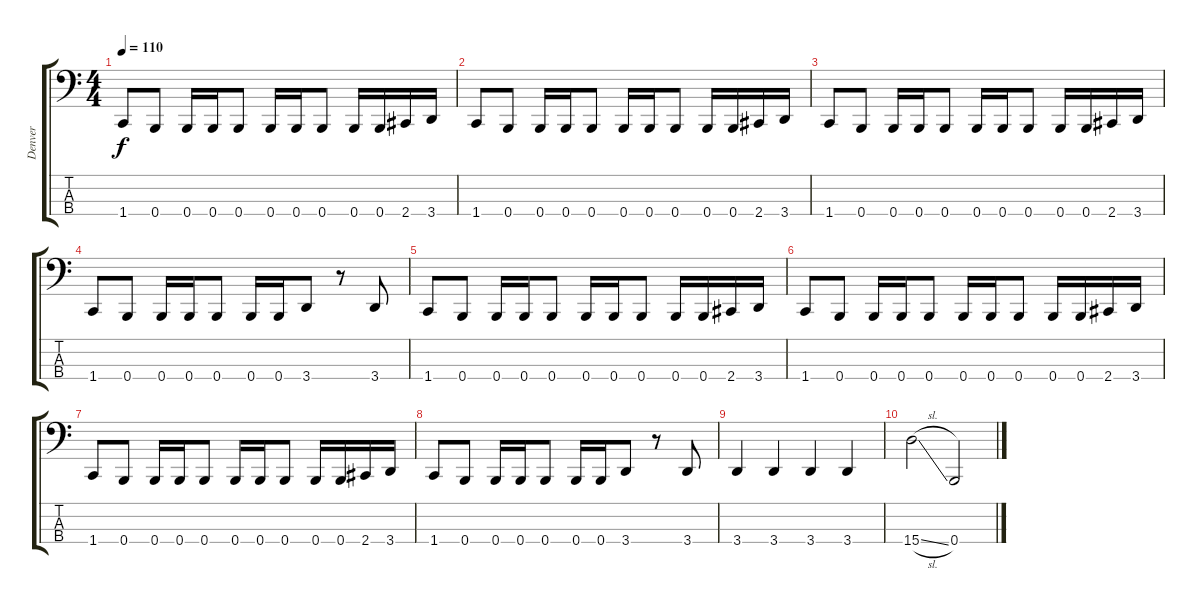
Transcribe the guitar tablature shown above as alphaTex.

\track ("Denver" "Denver") {instrument electricbasspick}
\staff {score tabs}
\tuning (E2 B1 Gb1 B0) {hide}
\ts (4 4)
\tempo 110
\clef f4
\ks c
1.4.8{dy f} 0.4.8 0.4.16 0.4.16 0.4.8 0.4.16 0.4.16 0.4.8 0.4.16 0.4.16 2.4.16 3.4.16 |
1.4.8 0.4.8 0.4.16 0.4.16 0.4.8 0.4.16 0.4.16 0.4.8 0.4.16 0.4.16 2.4.16 3.4.16 |
1.4.8 0.4.8 0.4.16 0.4.16 0.4.8 0.4.16 0.4.16 0.4.8 0.4.16 0.4.16 2.4.16 3.4.16 |
1.4.8 0.4.8 0.4.16 0.4.16 0.4.8 0.4.16 0.4.16 3.4.8 r.8 3.4.8 |
1.4.8 0.4.8 0.4.16 0.4.16 0.4.8 0.4.16 0.4.16 0.4.8 0.4.16 0.4.16 2.4.16 3.4.16 |
1.4.8 0.4.8 0.4.16 0.4.16 0.4.8 0.4.16 0.4.16 0.4.8 0.4.16 0.4.16 2.4.16 3.4.16 |
1.4.8 0.4.8 0.4.16 0.4.16 0.4.8 0.4.16 0.4.16 0.4.8 0.4.16 0.4.16 2.4.16 3.4.16 |
1.4.8 0.4.8 0.4.16 0.4.16 0.4.8 0.4.16 0.4.16 3.4.8 r.8 3.4.8 |
3.4.4 3.4.4 3.4.4 3.4.4 |
15.4{sl}.2 0.4.2
